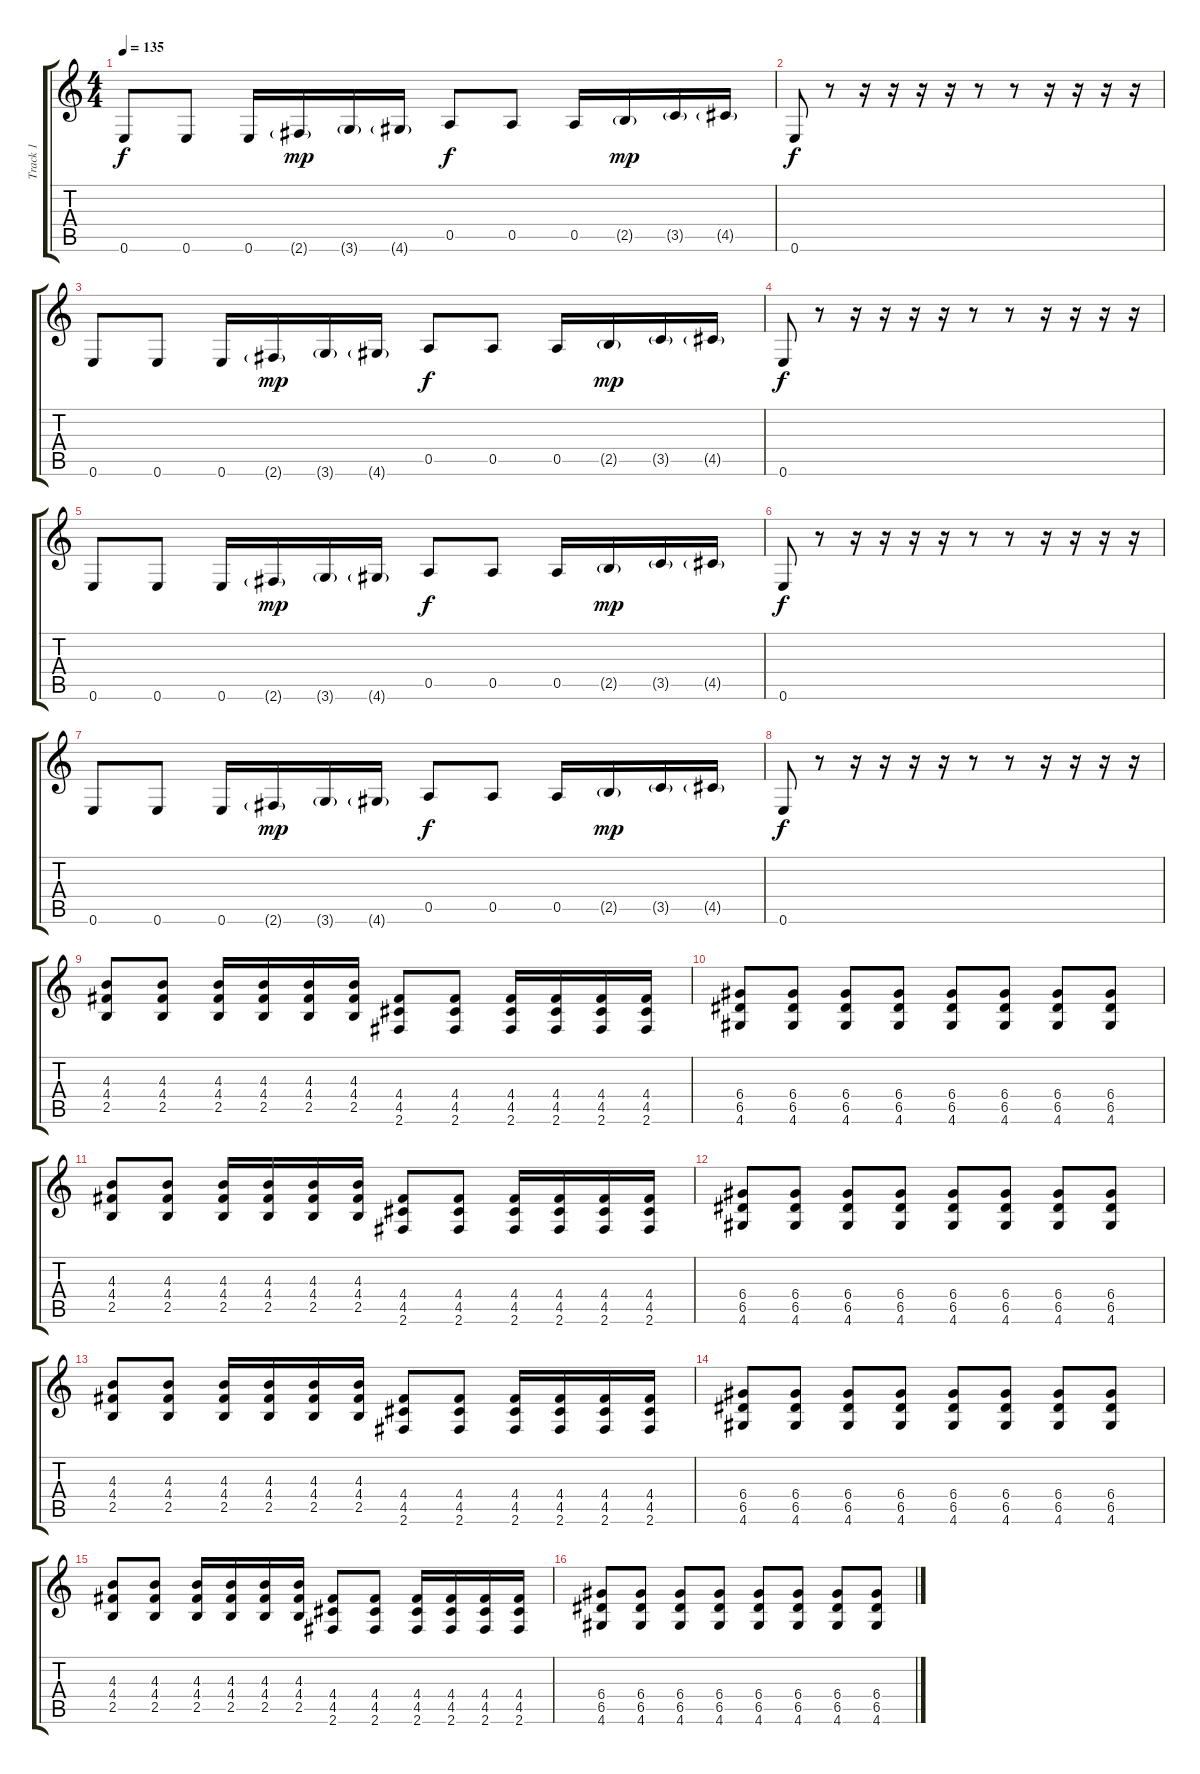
\track ("Track 1" "Track 1") {instrument distortionguitar}
\staff {score tabs}
\tuning (E4 B3 G3 D3 A2 E2) {hide}
\ts (4 4)
\tempo 135
\clef g2
\ks c
0.6.8{dy f} 0.6.8 0.6.16 2.6{g}.16{dy mp} 3.6{g}.16 4.6{g}.16 0.5.8{dy f} 0.5.8 0.5.16 2.5{g}.16{dy mp} 3.5{g}.16 4.5{g}.16 |
0.6.8{dy f} r.8 r.16 r.16 r.16 r.16 r.8 r.8 r.16 r.16 r.16 r.16 |
0.6.8 0.6.8 0.6.16 2.6{g}.16{dy mp} 3.6{g}.16 4.6{g}.16 0.5.8{dy f} 0.5.8 0.5.16 2.5{g}.16{dy mp} 3.5{g}.16 4.5{g}.16 |
0.6.8{dy f} r.8 r.16 r.16 r.16 r.16 r.8 r.8 r.16 r.16 r.16 r.16 |
0.6.8 0.6.8 0.6.16 2.6{g}.16{dy mp} 3.6{g}.16 4.6{g}.16 0.5.8{dy f} 0.5.8 0.5.16 2.5{g}.16{dy mp} 3.5{g}.16 4.5{g}.16 |
0.6.8{dy f} r.8 r.16 r.16 r.16 r.16 r.8 r.8 r.16 r.16 r.16 r.16 |
0.6.8 0.6.8 0.6.16 2.6{g}.16{dy mp} 3.6{g}.16 4.6{g}.16 0.5.8{dy f} 0.5.8 0.5.16 2.5{g}.16{dy mp} 3.5{g}.16 4.5{g}.16 |
0.6.8{dy f} r.8 r.16 r.16 r.16 r.16 r.8 r.8 r.16 r.16 r.16 r.16 |
(4.3 4.4 2.5).8 (4.3 4.4 2.5).8 (4.3 4.4 2.5).16 (4.3 4.4 2.5).16 (4.3 4.4 2.5).16 (4.3 4.4 2.5).16 (4.4 4.5 2.6).8 (4.4 4.5 2.6).8 (4.4 4.5 2.6).16 (4.4 4.5 2.6).16 (4.4 4.5 2.6).16 (4.4 4.5 2.6).16 |
(6.4 6.5 4.6).8 (6.4 6.5 4.6).8 (6.4 6.5 4.6).8 (6.4 6.5 4.6).8 (6.4 6.5 4.6).8 (6.4 6.5 4.6).8 (6.4 6.5 4.6).8 (6.4 6.5 4.6).8 |
(4.3 4.4 2.5).8 (4.3 4.4 2.5).8 (4.3 4.4 2.5).16 (4.3 4.4 2.5).16 (4.3 4.4 2.5).16 (4.3 4.4 2.5).16 (4.4 4.5 2.6).8 (4.4 4.5 2.6).8 (4.4 4.5 2.6).16 (4.4 4.5 2.6).16 (4.4 4.5 2.6).16 (4.4 4.5 2.6).16 |
(6.4 6.5 4.6).8 (6.4 6.5 4.6).8 (6.4 6.5 4.6).8 (6.4 6.5 4.6).8 (6.4 6.5 4.6).8 (6.4 6.5 4.6).8 (6.4 6.5 4.6).8 (6.4 6.5 4.6).8 |
(4.3 4.4 2.5).8 (4.3 4.4 2.5).8 (4.3 4.4 2.5).16 (4.3 4.4 2.5).16 (4.3 4.4 2.5).16 (4.3 4.4 2.5).16 (4.4 4.5 2.6).8 (4.4 4.5 2.6).8 (4.4 4.5 2.6).16 (4.4 4.5 2.6).16 (4.4 4.5 2.6).16 (4.4 4.5 2.6).16 |
(6.4 6.5 4.6).8 (6.4 6.5 4.6).8 (6.4 6.5 4.6).8 (6.4 6.5 4.6).8 (6.4 6.5 4.6).8 (6.4 6.5 4.6).8 (6.4 6.5 4.6).8 (6.4 6.5 4.6).8 |
(4.3 4.4 2.5).8 (4.3 4.4 2.5).8 (4.3 4.4 2.5).16 (4.3 4.4 2.5).16 (4.3 4.4 2.5).16 (4.3 4.4 2.5).16 (4.4 4.5 2.6).8 (4.4 4.5 2.6).8 (4.4 4.5 2.6).16 (4.4 4.5 2.6).16 (4.4 4.5 2.6).16 (4.4 4.5 2.6).16 |
(6.4 6.5 4.6).8 (6.4 6.5 4.6).8 (6.4 6.5 4.6).8 (6.4 6.5 4.6).8 (6.4 6.5 4.6).8 (6.4 6.5 4.6).8 (6.4 6.5 4.6).8 (6.4 6.5 4.6).8
